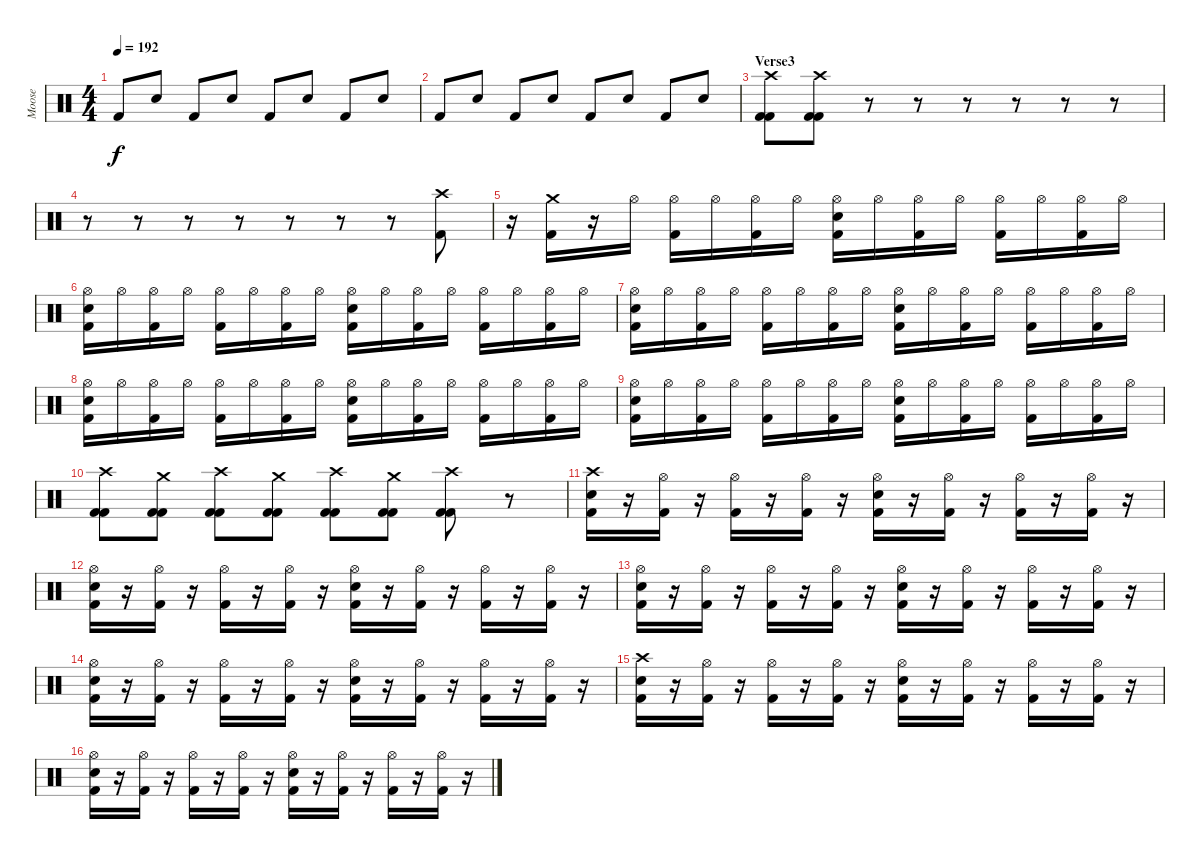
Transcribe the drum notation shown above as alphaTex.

\track ("Moose" "Moose") {instrument percussion}
\staff {score}
\articulation defaults
\ts (4 4)
\tempo 192
\clef neutral
\ks c "Kick (hit) 2".8{dy f} "Electric Snare (hit)".8 "Kick (hit) 2".8 "Electric Snare (hit)".8 "Kick (hit) 2".8 "Electric Snare (hit)".8 "Kick (hit) 2".8 "Electric Snare (hit)".8
|
"Kick (hit) 2".8 "Electric Snare (hit)".8 "Kick (hit) 2".8 "Electric Snare (hit)".8 "Kick (hit) 2".8 "Electric Snare (hit)".8 "Kick (hit) 2".8 "Electric Snare (hit)".8 |
\section ("" "Verse3")
("Crash high (hit)" "Kick (hit) 2" "Kick (hit) 2").8 ("Crash high (hit)" "Kick (hit) 2" "Kick (hit) 2").8 r.8 r.8 r.8 r.8 r.8 r.8 |
r.8 r.8 r.8 r.8 r.8 r.8 r.8 ("Crash high (hit)" "Kick (hit) 2").8 |
r.16 ("Crash medium (hit)" "Kick (hit) 2").16 r.16 "Hi-Hat (open)".16 ("Hi-Hat (open)" "Kick (hit) 2").16 "Hi-Hat (open)".16 ("Hi-Hat (open)" "Kick (hit) 2").16 "Hi-Hat (open)".16 ("Hi-Hat (open)" "Electric Snare (hit)" "Kick (hit) 2").16 "Hi-Hat (open)".16 ("Hi-Hat (open)" "Kick (hit) 2").16 "Hi-Hat (open)".16 ("Hi-Hat (open)" "Kick (hit) 2").16 "Hi-Hat (open)".16 ("Hi-Hat (open)" "Kick (hit) 2").16 "Hi-Hat (open)".16 |
("Hi-Hat (open)" "Electric Snare (hit)" "Kick (hit) 2").16 "Hi-Hat (open)".16 ("Hi-Hat (open)" "Kick (hit) 2").16 "Hi-Hat (open)".16 ("Hi-Hat (open)" "Kick (hit) 2").16 "Hi-Hat (open)".16 ("Hi-Hat (open)" "Kick (hit) 2").16 "Hi-Hat (open)".16 ("Hi-Hat (open)" "Electric Snare (hit)" "Kick (hit) 2").16 "Hi-Hat (open)".16 ("Hi-Hat (open)" "Kick (hit) 2").16 "Hi-Hat (open)".16 ("Hi-Hat (open)" "Kick (hit) 2").16 "Hi-Hat (open)".16 ("Hi-Hat (open)" "Kick (hit) 2").16 "Hi-Hat (open)".16 |
("Hi-Hat (open)" "Electric Snare (hit)" "Kick (hit) 2").16 "Hi-Hat (open)".16 ("Hi-Hat (open)" "Kick (hit) 2").16 "Hi-Hat (open)".16 ("Hi-Hat (open)" "Kick (hit) 2").16 "Hi-Hat (open)".16 ("Hi-Hat (open)" "Kick (hit) 2").16 "Hi-Hat (open)".16 ("Hi-Hat (open)" "Electric Snare (hit)" "Kick (hit) 2").16 "Hi-Hat (open)".16 ("Hi-Hat (open)" "Kick (hit) 2").16 "Hi-Hat (open)".16 ("Hi-Hat (open)" "Kick (hit) 2").16 "Hi-Hat (open)".16 ("Hi-Hat (open)" "Kick (hit) 2").16 "Hi-Hat (open)".16 |
("Hi-Hat (open)" "Electric Snare (hit)" "Kick (hit) 2").16 "Hi-Hat (open)".16 ("Hi-Hat (open)" "Kick (hit) 2").16 "Hi-Hat (open)".16 ("Hi-Hat (open)" "Kick (hit) 2").16 "Hi-Hat (open)".16 ("Hi-Hat (open)" "Kick (hit) 2").16 "Hi-Hat (open)".16 ("Hi-Hat (open)" "Electric Snare (hit)" "Kick (hit) 2").16 "Hi-Hat (open)".16 ("Hi-Hat (open)" "Kick (hit) 2").16 "Hi-Hat (open)".16 ("Hi-Hat (open)" "Kick (hit) 2").16 "Hi-Hat (open)".16 ("Hi-Hat (open)" "Kick (hit) 2").16 "Hi-Hat (open)".16 |
("Hi-Hat (open)" "Electric Snare (hit)" "Kick (hit) 2").16 "Hi-Hat (open)".16 ("Hi-Hat (open)" "Kick (hit) 2").16 "Hi-Hat (open)".16 ("Hi-Hat (open)" "Kick (hit) 2").16 "Hi-Hat (open)".16 ("Hi-Hat (open)" "Kick (hit) 2").16 "Hi-Hat (open)".16 ("Hi-Hat (open)" "Electric Snare (hit)" "Kick (hit) 2").16 "Hi-Hat (open)".16 ("Hi-Hat (open)" "Kick (hit) 2").16 "Hi-Hat (open)".16 ("Hi-Hat (open)" "Kick (hit) 2").16 "Hi-Hat (open)".16 ("Hi-Hat (open)" "Kick (hit) 2").16 "Hi-Hat (open)".16 |
("Crash high (hit)" "Kick (hit) 2" "Kick (hit) 2").8 ("Crash medium (hit)" "Kick (hit) 2" "Kick (hit) 2").8 ("Crash high (hit)" "Kick (hit) 2" "Kick (hit) 2").8 ("Crash medium (hit)" "Kick (hit) 2" "Kick (hit) 2").8 ("Crash high (hit)" "Kick (hit) 2" "Kick (hit) 2").8 ("Crash medium (hit)" "Kick (hit) 2" "Kick (hit) 2").8 ("Crash high (hit)" "Kick (hit) 2" "Kick (hit) 2").8 r.8 |
("Crash high (hit)" "Electric Snare (hit)" "Kick (hit) 2").16 r.16 ("Hi-Hat (open)" "Kick (hit) 2").16 r.16 ("Hi-Hat (open)" "Kick (hit) 2").16 r.16 ("Hi-Hat (open)" "Kick (hit) 2").16 r.16 ("Hi-Hat (open)" "Electric Snare (hit)" "Kick (hit) 2").16 r.16 ("Hi-Hat (open)" "Kick (hit) 2").16 r.16 ("Hi-Hat (open)" "Kick (hit) 2").16 r.16 ("Hi-Hat (open)" "Kick (hit) 2").16 r.16 |
("Hi-Hat (open)" "Electric Snare (hit)" "Kick (hit) 2").16 r.16 ("Hi-Hat (open)" "Kick (hit) 2").16 r.16 ("Hi-Hat (open)" "Kick (hit) 2").16 r.16 ("Hi-Hat (open)" "Kick (hit) 2").16 r.16 ("Hi-Hat (open)" "Electric Snare (hit)" "Kick (hit) 2").16 r.16 ("Hi-Hat (open)" "Kick (hit) 2").16 r.16 ("Hi-Hat (open)" "Kick (hit) 2").16 r.16 ("Hi-Hat (open)" "Kick (hit) 2").16 r.16 |
("Hi-Hat (open)" "Electric Snare (hit)" "Kick (hit) 2").16 r.16 ("Hi-Hat (open)" "Kick (hit) 2").16 r.16 ("Hi-Hat (open)" "Kick (hit) 2").16 r.16 ("Hi-Hat (open)" "Kick (hit) 2").16 r.16 ("Hi-Hat (open)" "Electric Snare (hit)" "Kick (hit) 2").16 r.16 ("Hi-Hat (open)" "Kick (hit) 2").16 r.16 ("Hi-Hat (open)" "Kick (hit) 2").16 r.16 ("Hi-Hat (open)" "Kick (hit) 2").16 r.16 |
("Hi-Hat (open)" "Electric Snare (hit)" "Kick (hit) 2").16 r.16 ("Hi-Hat (open)" "Kick (hit) 2").16 r.16 ("Hi-Hat (open)" "Kick (hit) 2").16 r.16 ("Hi-Hat (open)" "Kick (hit) 2").16 r.16 ("Hi-Hat (open)" "Electric Snare (hit)" "Kick (hit) 2").16 r.16 ("Hi-Hat (open)" "Kick (hit) 2").16 r.16 ("Hi-Hat (open)" "Kick (hit) 2").16 r.16 ("Hi-Hat (open)" "Kick (hit) 2").16 r.16 |
("Crash high (hit)" "Electric Snare (hit)" "Kick (hit) 2").16 r.16 ("Hi-Hat (open)" "Kick (hit) 2").16 r.16 ("Hi-Hat (open)" "Kick (hit) 2").16 r.16 ("Hi-Hat (open)" "Kick (hit) 2").16 r.16 ("Hi-Hat (open)" "Electric Snare (hit)" "Kick (hit) 2").16 r.16 ("Hi-Hat (open)" "Kick (hit) 2").16 r.16 ("Hi-Hat (open)" "Kick (hit) 2").16 r.16 ("Hi-Hat (open)" "Kick (hit) 2").16 r.16 |
("Hi-Hat (open)" "Electric Snare (hit)" "Kick (hit) 2").16 r.16 ("Hi-Hat (open)" "Kick (hit) 2").16 r.16 ("Hi-Hat (open)" "Kick (hit) 2").16 r.16 ("Hi-Hat (open)" "Kick (hit) 2").16 r.16 ("Hi-Hat (open)" "Electric Snare (hit)" "Kick (hit) 2").16 r.16 ("Hi-Hat (open)" "Kick (hit) 2").16 r.16 ("Hi-Hat (open)" "Kick (hit) 2").16 r.16 ("Hi-Hat (open)" "Kick (hit) 2").16 r.16
